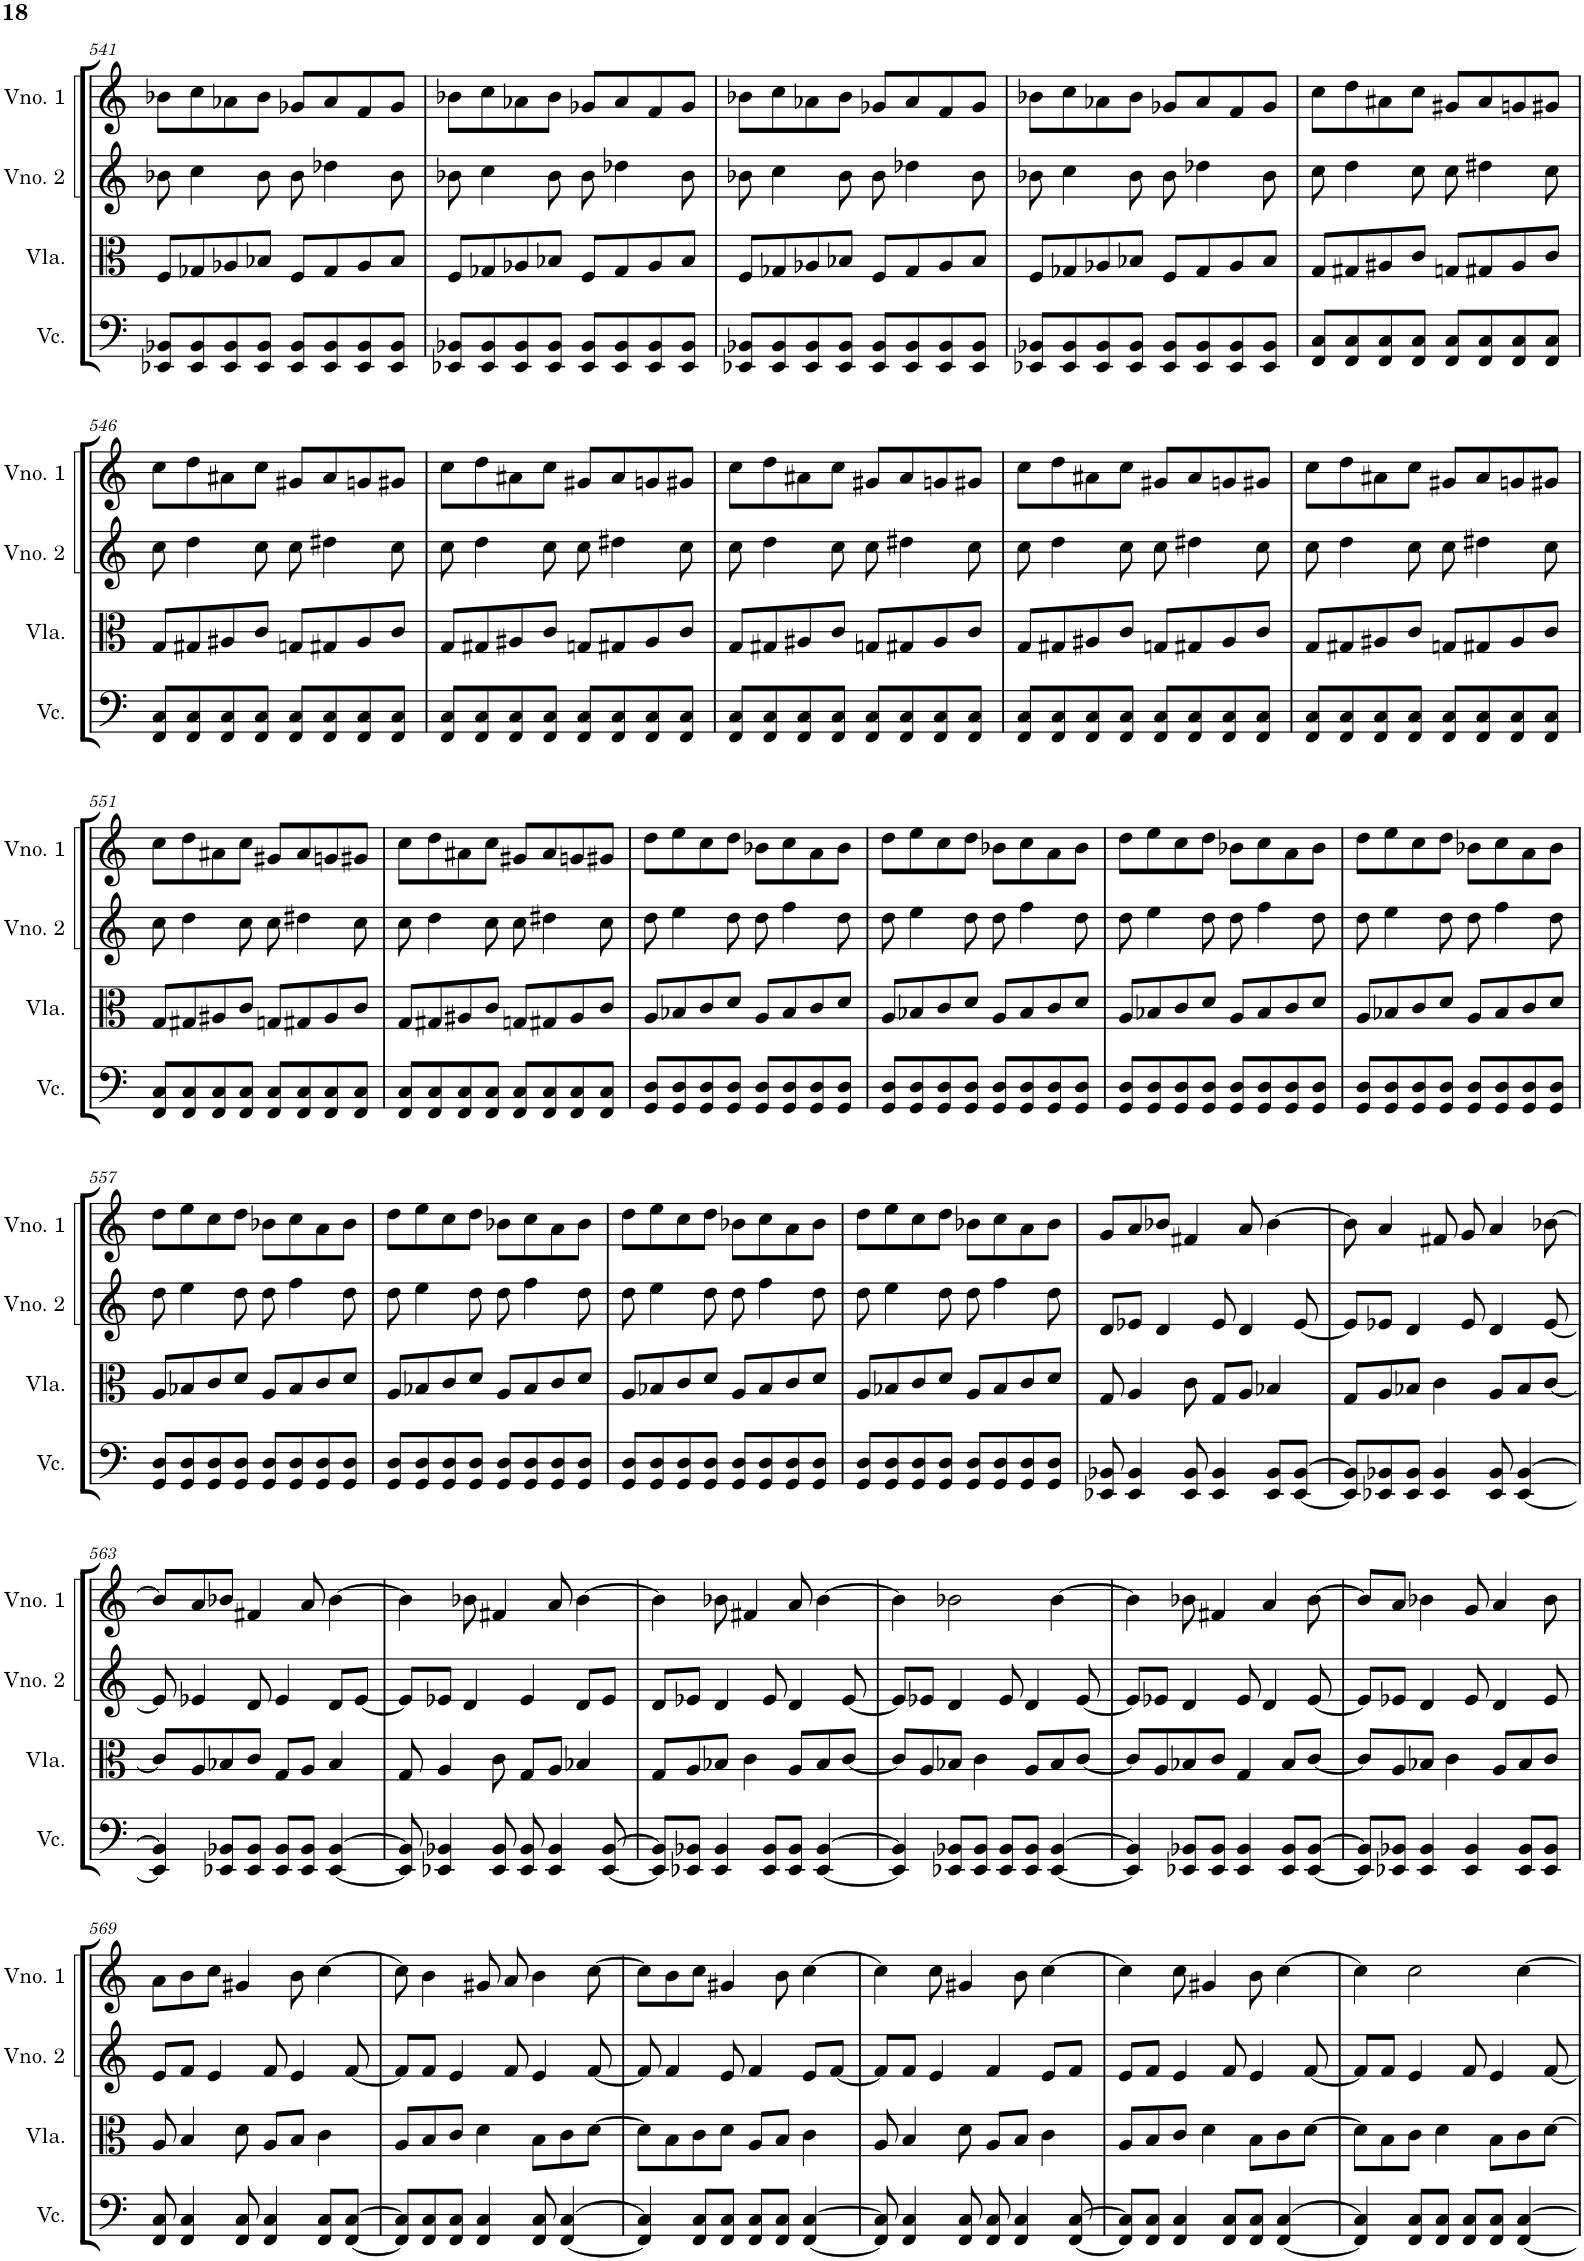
**kern	**kern	**kern	**kern
*part4	*part3	*part2	*part1
*staff4	*staff3	*staff2	*staff1
*I"Violoncelo	*I"Viola	*I"Violino 2	*I"Violino 1
*I'Vc.	*I'Vla.	*I'Vno. 2	*I'Vno. 1
!!LO:PB:g=z
*clefF4	*clefC3	*clefG2	*clefG2
*k[]	*k[]	*k[]	*k[]
*M4/4	*M4/4	*M4/4	*M4/4
=541	=541	=541	=541
8EE-X/ 8BB-X/L	8F/L	8b-X\	8b-X\L
8EE-/ 8BB-/	8G-X/	4cc\	8cc\
8EE-/ 8BB-/	8A-X/	.	8a-X\
8EE-/ 8BB-/J	8B-X/J	8b-\	8b-\J
8EE-/ 8BB-/L	8F/L	8b-\	8g-X/L
8EE-/ 8BB-/	8G-/	4dd-X\	8a-/
8EE-/ 8BB-/	8A-/	.	8f/
8EE-/ 8BB-/J	8B-/J	8b-\	8g-/J
=542	=542	=542	=542
8EE-X/ 8BB-X/L	8F/L	8b-X\	8b-X\L
8EE-/ 8BB-/	8G-X/	4cc\	8cc\
8EE-/ 8BB-/	8A-X/	.	8a-X\
8EE-/ 8BB-/J	8B-X/J	8b-\	8b-\J
8EE-/ 8BB-/L	8F/L	8b-\	8g-X/L
8EE-/ 8BB-/	8G-/	4dd-X\	8a-/
8EE-/ 8BB-/	8A-/	.	8f/
8EE-/ 8BB-/J	8B-/J	8b-\	8g-/J
=543	=543	=543	=543
8EE-X/ 8BB-X/L	8F/L	8b-X\	8b-X\L
8EE-/ 8BB-/	8G-X/	4cc\	8cc\
8EE-/ 8BB-/	8A-X/	.	8a-X\
8EE-/ 8BB-/J	8B-X/J	8b-\	8b-\J
8EE-/ 8BB-/L	8F/L	8b-\	8g-X/L
8EE-/ 8BB-/	8G-/	4dd-X\	8a-/
8EE-/ 8BB-/	8A-/	.	8f/
8EE-/ 8BB-/J	8B-/J	8b-\	8g-/J
=544	=544	=544	=544
8EE-X/ 8BB-X/L	8F/L	8b-X\	8b-X\L
8EE-/ 8BB-/	8G-X/	4cc\	8cc\
8EE-/ 8BB-/	8A-X/	.	8a-X\
8EE-/ 8BB-/J	8B-X/J	8b-\	8b-\J
8EE-/ 8BB-/L	8F/L	8b-\	8g-X/L
8EE-/ 8BB-/	8G-/	4dd-X\	8a-/
8EE-/ 8BB-/	8A-/	.	8f/
8EE-/ 8BB-/J	8B-/J	8b-\	8g-/J
=545	=545	=545	=545
8FF/ 8C/L	8G/L	8cc\	8cc\L
8FF/ 8C/	8G#X/	4dd\	8dd\
8FF/ 8C/	8A#X/	.	8a#X\
8FF/ 8C/J	8c/J	8cc\	8cc\J
8FF/ 8C/L	8Gn/L	8cc\	8g#X/L
8FF/ 8C/	8G#X/	4dd#X\	8a#/
8FF/ 8C/	8A#/	.	8gn/
8FF/ 8C/J	8c/J	8cc\	8g#X/J
!!LO:LB:g=z
=546	=546	=546	=546
8FF/ 8C/L	8G/L	8cc\	8cc\L
8FF/ 8C/	8G#X/	4dd\	8dd\
8FF/ 8C/	8A#X/	.	8a#X\
8FF/ 8C/J	8c/J	8cc\	8cc\J
8FF/ 8C/L	8Gn/L	8cc\	8g#X/L
8FF/ 8C/	8G#X/	4dd#X\	8a#/
8FF/ 8C/	8A#/	.	8gn/
8FF/ 8C/J	8c/J	8cc\	8g#X/J
=547	=547	=547	=547
8FF/ 8C/L	8G/L	8cc\	8cc\L
8FF/ 8C/	8G#X/	4dd\	8dd\
8FF/ 8C/	8A#X/	.	8a#X\
8FF/ 8C/J	8c/J	8cc\	8cc\J
8FF/ 8C/L	8Gn/L	8cc\	8g#X/L
8FF/ 8C/	8G#X/	4dd#X\	8a#/
8FF/ 8C/	8A#/	.	8gn/
8FF/ 8C/J	8c/J	8cc\	8g#X/J
=548	=548	=548	=548
8FF/ 8C/L	8G/L	8cc\	8cc\L
8FF/ 8C/	8G#X/	4dd\	8dd\
8FF/ 8C/	8A#X/	.	8a#X\
8FF/ 8C/J	8c/J	8cc\	8cc\J
8FF/ 8C/L	8Gn/L	8cc\	8g#X/L
8FF/ 8C/	8G#X/	4dd#X\	8a#/
8FF/ 8C/	8A#/	.	8gn/
8FF/ 8C/J	8c/J	8cc\	8g#X/J
=549	=549	=549	=549
8FF/ 8C/L	8G/L	8cc\	8cc\L
8FF/ 8C/	8G#X/	4dd\	8dd\
8FF/ 8C/	8A#X/	.	8a#X\
8FF/ 8C/J	8c/J	8cc\	8cc\J
8FF/ 8C/L	8Gn/L	8cc\	8g#X/L
8FF/ 8C/	8G#X/	4dd#X\	8a#/
8FF/ 8C/	8A#/	.	8gn/
8FF/ 8C/J	8c/J	8cc\	8g#X/J
=550	=550	=550	=550
8FF/ 8C/L	8G/L	8cc\	8cc\L
8FF/ 8C/	8G#X/	4dd\	8dd\
8FF/ 8C/	8A#X/	.	8a#X\
8FF/ 8C/J	8c/J	8cc\	8cc\J
8FF/ 8C/L	8Gn/L	8cc\	8g#X/L
8FF/ 8C/	8G#X/	4dd#X\	8a#/
8FF/ 8C/	8A#/	.	8gn/
8FF/ 8C/J	8c/J	8cc\	8g#X/J
!!LO:LB:g=z
=551	=551	=551	=551
8FF/ 8C/L	8G/L	8cc\	8cc\L
8FF/ 8C/	8G#X/	4dd\	8dd\
8FF/ 8C/	8A#X/	.	8a#X\
8FF/ 8C/J	8c/J	8cc\	8cc\J
8FF/ 8C/L	8Gn/L	8cc\	8g#X/L
8FF/ 8C/	8G#X/	4dd#X\	8a#/
8FF/ 8C/	8A#/	.	8gn/
8FF/ 8C/J	8c/J	8cc\	8g#X/J
=552	=552	=552	=552
8FF/ 8C/L	8G/L	8cc\	8cc\L
8FF/ 8C/	8G#X/	4dd\	8dd\
8FF/ 8C/	8A#X/	.	8a#X\
8FF/ 8C/J	8c/J	8cc\	8cc\J
8FF/ 8C/L	8Gn/L	8cc\	8g#X/L
8FF/ 8C/	8G#X/	4dd#X\	8a#/
8FF/ 8C/	8A#/	.	8gn/
8FF/ 8C/J	8c/J	8cc\	8g#X/J
=553	=553	=553	=553
8GG/ 8D/L	8A/L	8dd\	8dd\L
8GG/ 8D/	8B-X/	4ee\	8ee\
8GG/ 8D/	8c/	.	8cc\
8GG/ 8D/J	8d/J	8dd\	8dd\J
8GG/ 8D/L	8A/L	8dd\	8b-X\L
8GG/ 8D/	8B-/	4ff\	8cc\
8GG/ 8D/	8c/	.	8a\
8GG/ 8D/J	8d/J	8dd\	8b-\J
=554	=554	=554	=554
8GG/ 8D/L	8A/L	8dd\	8dd\L
8GG/ 8D/	8B-X/	4ee\	8ee\
8GG/ 8D/	8c/	.	8cc\
8GG/ 8D/J	8d/J	8dd\	8dd\J
8GG/ 8D/L	8A/L	8dd\	8b-X\L
8GG/ 8D/	8B-/	4ff\	8cc\
8GG/ 8D/	8c/	.	8a\
8GG/ 8D/J	8d/J	8dd\	8b-\J
=555	=555	=555	=555
8GG/ 8D/L	8A/L	8dd\	8dd\L
8GG/ 8D/	8B-X/	4ee\	8ee\
8GG/ 8D/	8c/	.	8cc\
8GG/ 8D/J	8d/J	8dd\	8dd\J
8GG/ 8D/L	8A/L	8dd\	8b-X\L
8GG/ 8D/	8B-/	4ff\	8cc\
8GG/ 8D/	8c/	.	8a\
8GG/ 8D/J	8d/J	8dd\	8b-\J
=556	=556	=556	=556
8GG/ 8D/L	8A/L	8dd\	8dd\L
8GG/ 8D/	8B-X/	4ee\	8ee\
8GG/ 8D/	8c/	.	8cc\
8GG/ 8D/J	8d/J	8dd\	8dd\J
8GG/ 8D/L	8A/L	8dd\	8b-X\L
8GG/ 8D/	8B-/	4ff\	8cc\
8GG/ 8D/	8c/	.	8a\
8GG/ 8D/J	8d/J	8dd\	8b-\J
!!LO:LB:g=z
=557	=557	=557	=557
8GG/ 8D/L	8A/L	8dd\	8dd\L
8GG/ 8D/	8B-X/	4ee\	8ee\
8GG/ 8D/	8c/	.	8cc\
8GG/ 8D/J	8d/J	8dd\	8dd\J
8GG/ 8D/L	8A/L	8dd\	8b-X\L
8GG/ 8D/	8B-/	4ff\	8cc\
8GG/ 8D/	8c/	.	8a\
8GG/ 8D/J	8d/J	8dd\	8b-\J
=558	=558	=558	=558
8GG/ 8D/L	8A/L	8dd\	8dd\L
8GG/ 8D/	8B-X/	4ee\	8ee\
8GG/ 8D/	8c/	.	8cc\
8GG/ 8D/J	8d/J	8dd\	8dd\J
8GG/ 8D/L	8A/L	8dd\	8b-X\L
8GG/ 8D/	8B-/	4ff\	8cc\
8GG/ 8D/	8c/	.	8a\
8GG/ 8D/J	8d/J	8dd\	8b-\J
=559	=559	=559	=559
8GG/ 8D/L	8A/L	8dd\	8dd\L
8GG/ 8D/	8B-X/	4ee\	8ee\
8GG/ 8D/	8c/	.	8cc\
8GG/ 8D/J	8d/J	8dd\	8dd\J
8GG/ 8D/L	8A/L	8dd\	8b-X\L
8GG/ 8D/	8B-/	4ff\	8cc\
8GG/ 8D/	8c/	.	8a\
8GG/ 8D/J	8d/J	8dd\	8b-\J
=560	=560	=560	=560
8GG/ 8D/L	8A/L	8dd\	8dd\L
8GG/ 8D/	8B-X/	4ee\	8ee\
8GG/ 8D/	8c/	.	8cc\
8GG/ 8D/J	8d/J	8dd\	8dd\J
8GG/ 8D/L	8A/L	8dd\	8b-X\L
8GG/ 8D/	8B-/	4ff\	8cc\
8GG/ 8D/	8c/	.	8a\
8GG/ 8D/J	8d/J	8dd\	8b-\J
=561	=561	=561	=561
8EE-X/ 8BB-X/	8G/	8d/L	8g/L
4EE-/ 4BB-/	4A/	8e-X/J	8a/
.	.	4d/	8b-X/J
8EE-/ 8BB-/	8c\	.	4f#X/
4EE-/ 4BB-/	8G/L	8e-/	.
.	8A/J	4d/	8a/
8EE-/ 8BB-/L	4B-X/	.	[4b-\
[8EE-/ [8BB-/J	.	[8e-/	.
=562	=562	=562	=562
8EE-/] 8BB-/]L	8G/L	8e-/L]	8b-\]
8EE-X/ 8BB-X/	8A/	8e-X/J	4a/
8EE-/ 8BB-/J	8B-X/J	4d/	.
4EE-/ 4BB-/	4c\	.	8f#X/
.	.	8e-/	8g/
8EE-/ 8BB-/	8A/L	4d/	4a/
[4EE-/ [4BB-/	8B-/	.	.
.	[8c/J	[8e-/	[8b-X\
!!LO:LB:g=z
=563	=563	=563	=563
4EE-/] 4BB-/]	8c/L]	8e-/]	8b-/L]
.	8A/	4e-X/	8a/
8EE-X/ 8BB-X/L	8B-X/	.	8b-X/J
8EE-/ 8BB-/J	8c/J	8d/	4f#X/
8EE-/ 8BB-/L	8G/L	4e-/	.
8EE-/ 8BB-/J	8A/J	.	8a/
[4EE-/ [4BB-/	4B-/	8d/L	[4b-\
.	.	[8e-/J	.
=564	=564	=564	=564
8EE-/] 8BB-/]	8G/	8e-/L]	4b-\]
4EE-X/ 4BB-X/	4A/	8e-X/J	.
.	.	4d/	8b-X\
8EE-/ 8BB-/	8c\	.	4f#X/
8EE-/ 8BB-/	8G/L	4e-/	.
4EE-/ 4BB-/	8A/J	.	8a/
.	4B-X/	8d/L	[4b-\
[8EE-/ [8BB-/	.	8e-/J	.
=565	=565	=565	=565
8EE-/] 8BB-/]L	8G/L	8d/L	4b-\]
8EE-X/ 8BB-X/J	8A/	8e-X/J	.
4EE-/ 4BB-/	8B-X/J	4d/	8b-X\
.	4c\	.	4f#X/
8EE-/ 8BB-/L	.	8e-/	.
8EE-/ 8BB-/J	8A/L	4d/	8a/
[4EE-/ [4BB-/	8B-/	.	[4b-\
.	[8c/J	[8e-/	.
=566	=566	=566	=566
4EE-/] 4BB-/]	8c/L]	8e-/L]	4b-\]
.	8A/	8e-X/J	.
8EE-X/ 8BB-X/L	8B-X/J	4d/	2b-X\
8EE-/ 8BB-/J	4c\	.	.
8EE-/ 8BB-/L	.	8e-/	.
8EE-/ 8BB-/J	8A/L	4d/	.
[4EE-/ [4BB-/	8B-/	.	[4b-\
.	[8c/J	[8e-/	.
=567	=567	=567	=567
4EE-/] 4BB-/]	8c/L]	8e-/L]	4b-\]
.	8A/	8e-X/J	.
8EE-X/ 8BB-X/L	8B-X/	4d/	8b-X\
8EE-/ 8BB-/J	8c/J	.	4f#X/
4EE-/ 4BB-/	4G/	8e-/	.
.	.	4d/	4a/
8EE-/ 8BB-/L	8B-/L	.	.
[8EE-/ [8BB-/J	[8c/J	[8e-/	[8b-\
=568	=568	=568	=568
8EE-/] 8BB-/]L	8c/L]	8e-/L]	8b-/L]
8EE-X/ 8BB-X/J	8A/	8e-X/J	8a/J
4EE-/ 4BB-/	8B-X/J	4d/	4b-X\
.	4c\	.	.
4EE-/ 4BB-/	.	8e-/	8g/
.	8A/L	4d/	4a/
8EE-/ 8BB-/L	8B-/	.	.
8EE-/ 8BB-/J	8c/J	8e-/	8b-\
!!LO:LB:g=z
=569	=569	=569	=569
8FF/ 8C/	8A/	8e/L	8a\L
4FF/ 4C/	4B/	8f/J	8b\
.	.	4e/	8cc\J
8FF/ 8C/	8d\	.	4g#X/
4FF/ 4C/	8A/L	8f/	.
.	8B/J	4e/	8b\
8FF/ 8C/L	4c\	.	[4cc\
[8FF/ [8C/J	.	[8f/	.
=570	=570	=570	=570
8FF/] 8C/]L	8A/L	8f/L]	8cc\]
8FF/ 8C/	8B/	8f/J	4b\
8FF/ 8C/J	8c/J	4e/	.
4FF/ 4C/	4d\	.	8g#X/
.	.	8f/	8a/
8FF/ 8C/	8B\L	4e/	4b\
[4FF/ [4C/	8c\	.	.
.	[8d\J	[8f/	[8cc\
=571	=571	=571	=571
4FF/] 4C/]	8d\L]	8f/]	8cc\L]
.	8B\	4f/	8b\
8FF/ 8C/L	8c\	.	8cc\J
8FF/ 8C/J	8d\J	8e/	4g#X/
8FF/ 8C/L	8A/L	4f/	.
8FF/ 8C/J	8B/J	.	8b\
[4FF/ [4C/	4c\	8e/L	[4cc\
.	.	[8f/J	.
=572	=572	=572	=572
8FF/] 8C/]	8A/	8f/L]	4cc\]
4FF/ 4C/	4B/	8f/J	.
.	.	4e/	8cc\
8FF/ 8C/	8d\	.	4g#X/
8FF/ 8C/	8A/L	4f/	.
4FF/ 4C/	8B/J	.	8b\
.	4c\	8e/L	[4cc\
[8FF/ [8C/	.	8f/J	.
=573	=573	=573	=573
8FF/] 8C/]L	8A/L	8e/L	4cc\]
8FF/ 8C/J	8B/	8f/J	.
4FF/ 4C/	8c/J	4e/	8cc\
.	4d\	.	4g#X/
8FF/ 8C/L	.	8f/	.
8FF/ 8C/J	8B\L	4e/	8b\
[4FF/ [4C/	8c\	.	[4cc\
.	[8d\J	[8f/	.
=574	=574	=574	=574
4FF/] 4C/]	8d\L]	8f/L]	4cc\]
.	8B\	8f/J	.
8FF/ 8C/L	8c\J	4e/	2cc\
8FF/ 8C/J	4d\	.	.
8FF/ 8C/L	.	8f/	.
8FF/ 8C/J	8B\L	4e/	.
[4FF/ [4C/	8c\	.	[4cc\
.	[8d\J	[8f/	.
=	=	=	=
*-	*-	*-	*-
